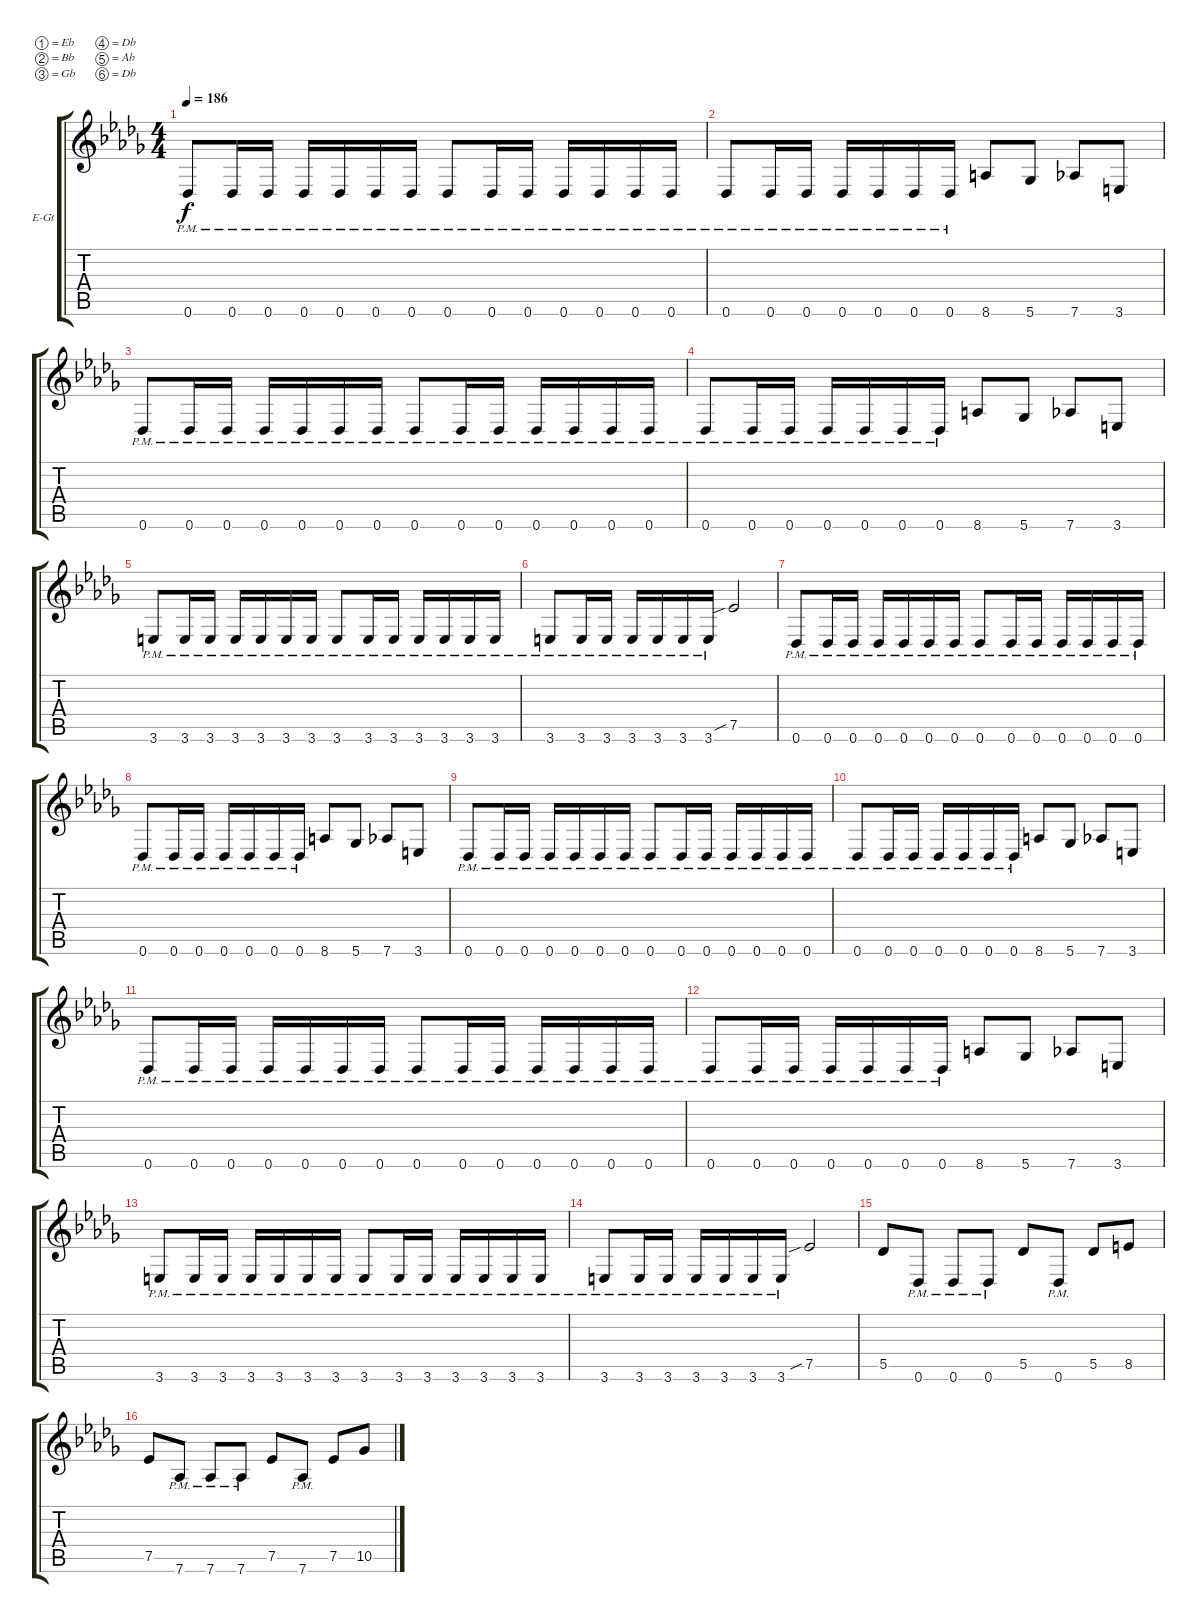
\bracketExtendMode groupsimilarinstruments
\firstSystemTrackNameOrientation horizontal
\otherSystemsTrackNameOrientation horizontal
\track ("Lead" "E-Gt") {instrument distortionguitar}
\staff {score tabs}
\tuning (Eb4 Bb3 Gb3 Db3 Ab2 Db2)
\ts (4 4)
\tempo 186
\clef g2
\ks db
0.6{pm}.8{dy f} 0.6{pm}.16 0.6{pm}.16 0.6{pm}.16 0.6{pm}.16 0.6{pm}.16 0.6{pm}.16 0.6{pm}.8 0.6{pm}.16 0.6{pm}.16 0.6{pm}.16 0.6{pm}.16 0.6{pm}.16 0.6{pm}.16 |
0.6{pm}.8 0.6{pm}.16 0.6{pm}.16 0.6{pm}.16 0.6{pm}.16 0.6{pm}.16 0.6{pm}.16 8.6.8 5.6.8 7.6.8 3.6.8 |
0.6{pm}.8 0.6{pm}.16 0.6{pm}.16 0.6{pm}.16 0.6{pm}.16 0.6{pm}.16 0.6{pm}.16 0.6{pm}.8 0.6{pm}.16 0.6{pm}.16 0.6{pm}.16 0.6{pm}.16 0.6{pm}.16 0.6{pm}.16 |
0.6{pm}.8 0.6{pm}.16 0.6{pm}.16 0.6{pm}.16 0.6{pm}.16 0.6{pm}.16 0.6{pm}.16 8.6.8 5.6.8 7.6.8 3.6.8 |
3.6{pm}.8 3.6{pm}.16 3.6{pm}.16 3.6{pm}.16 3.6{pm}.16 3.6{pm}.16 3.6{pm}.16 3.6{pm}.8 3.6{pm}.16 3.6{pm}.16 3.6{pm}.16 3.6{pm}.16 3.6{pm}.16 3.6{pm}.16 |
3.6{pm}.8 3.6{pm}.16 3.6{pm}.16 3.6{pm}.16 3.6{pm}.16 3.6{pm}.16 3.6{pm}.16 7.5{sib}.2 |
0.6{pm}.8 0.6{pm}.16 0.6{pm}.16 0.6{pm}.16 0.6{pm}.16 0.6{pm}.16 0.6{pm}.16 0.6{pm}.8 0.6{pm}.16 0.6{pm}.16 0.6{pm}.16 0.6{pm}.16 0.6{pm}.16 0.6{pm}.16 |
0.6{pm}.8 0.6{pm}.16 0.6{pm}.16 0.6{pm}.16 0.6{pm}.16 0.6{pm}.16 0.6{pm}.16 8.6.8 5.6.8 7.6.8 3.6.8 |
0.6{pm}.8 0.6{pm}.16 0.6{pm}.16 0.6{pm}.16 0.6{pm}.16 0.6{pm}.16 0.6{pm}.16 0.6{pm}.8 0.6{pm}.16 0.6{pm}.16 0.6{pm}.16 0.6{pm}.16 0.6{pm}.16 0.6{pm}.16 |
0.6{pm}.8 0.6{pm}.16 0.6{pm}.16 0.6{pm}.16 0.6{pm}.16 0.6{pm}.16 0.6{pm}.16 8.6.8 5.6.8 7.6.8 3.6.8 |
0.6{pm}.8 0.6{pm}.16 0.6{pm}.16 0.6{pm}.16 0.6{pm}.16 0.6{pm}.16 0.6{pm}.16 0.6{pm}.8 0.6{pm}.16 0.6{pm}.16 0.6{pm}.16 0.6{pm}.16 0.6{pm}.16 0.6{pm}.16 |
0.6{pm}.8 0.6{pm}.16 0.6{pm}.16 0.6{pm}.16 0.6{pm}.16 0.6{pm}.16 0.6{pm}.16 8.6.8 5.6.8 7.6.8 3.6.8 |
3.6{pm}.8 3.6{pm}.16 3.6{pm}.16 3.6{pm}.16 3.6{pm}.16 3.6{pm}.16 3.6{pm}.16 3.6{pm}.8 3.6{pm}.16 3.6{pm}.16 3.6{pm}.16 3.6{pm}.16 3.6{pm}.16 3.6{pm}.16 |
3.6{pm}.8 3.6{pm}.16 3.6{pm}.16 3.6{pm}.16 3.6{pm}.16 3.6{pm}.16 3.6{pm}.16 7.5{sib}.2 |
5.5.8 0.6{pm}.8 0.6{pm}.8 0.6{pm}.8 5.5.8 0.6{pm}.8 5.5.8 8.5.8 |
7.5.8 7.6{pm}.8 7.6{pm}.8 7.6{pm}.8 7.5.8 7.6{pm}.8 7.5.8 10.5.8
